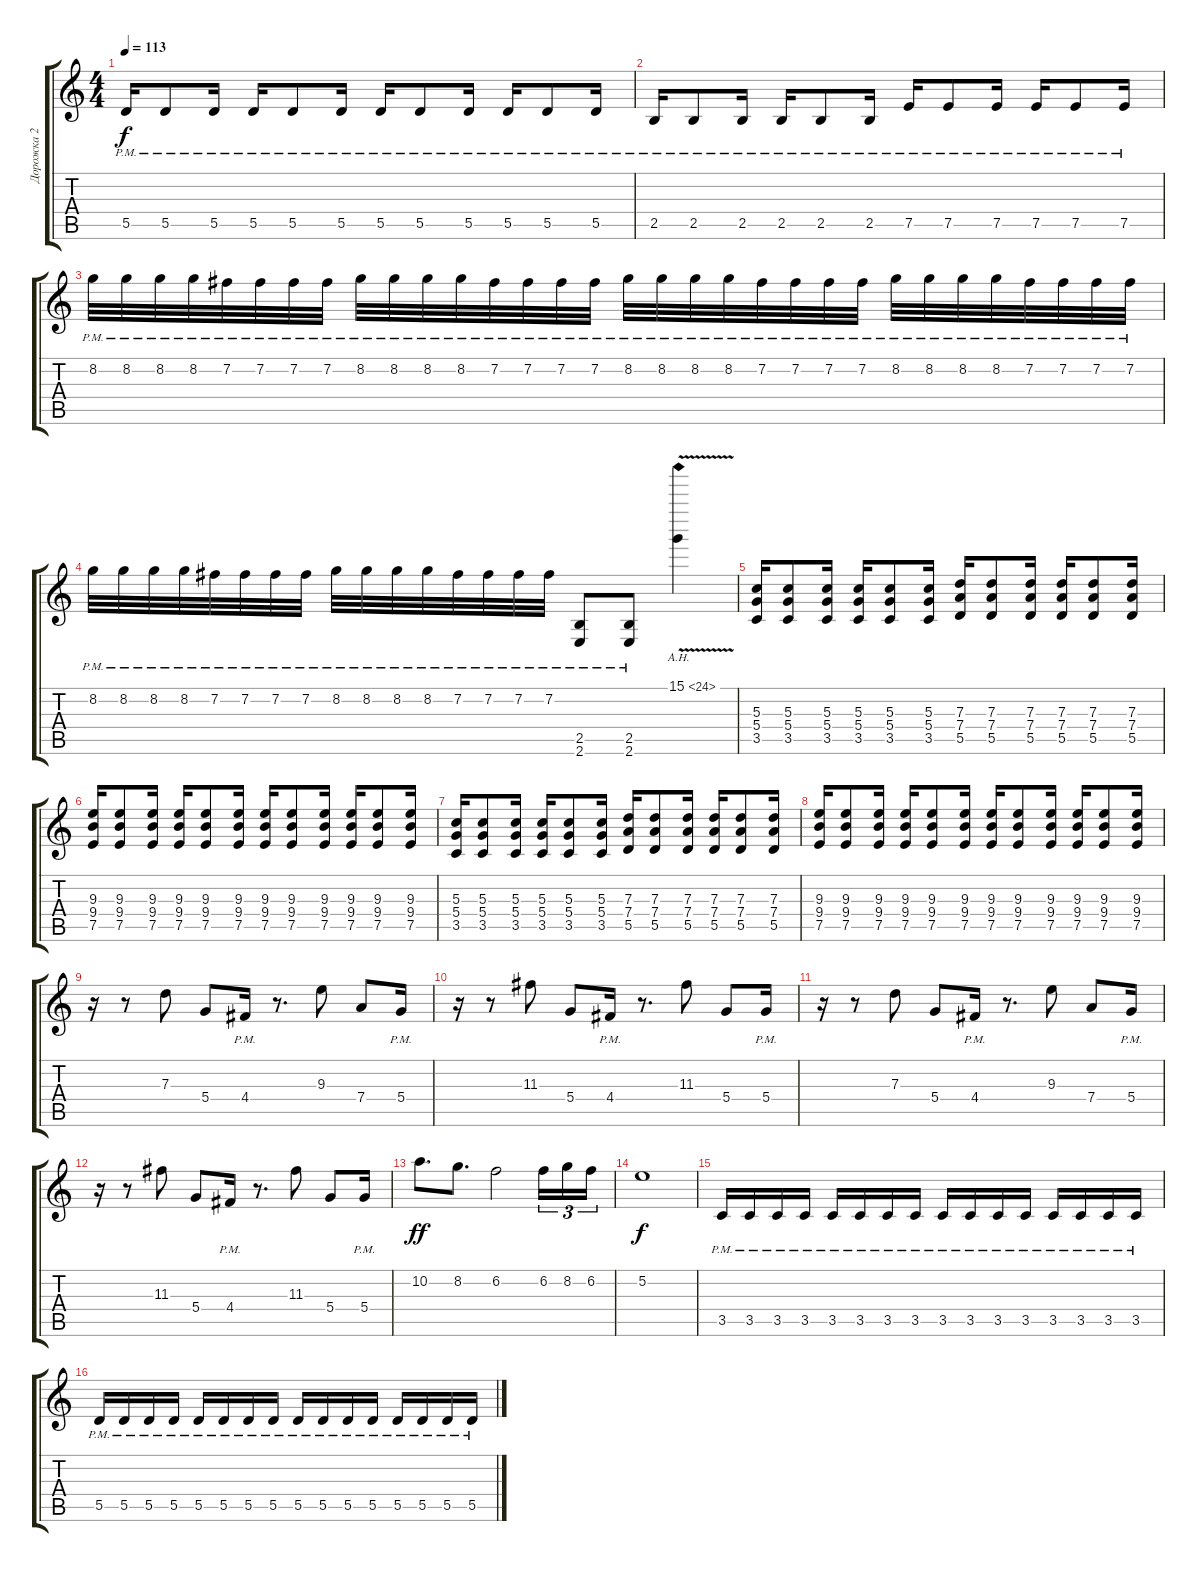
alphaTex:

\track ("Дорожка 2" "Дорожка 2") {instrument distortionguitar}
\staff {score tabs}
\tuning (E4 B3 G3 D3 A2 D2) {hide}
\ts (4 4)
\tempo 113
\clef g2
\ks c
5.5{pm}.16{dy f} 5.5{pm}.8 5.5{pm}.16 5.5{pm}.16 5.5{pm}.8 5.5{pm}.16 5.5{pm}.16 5.5{pm}.8 5.5{pm}.16 5.5{pm}.16 5.5{pm}.8 5.5{pm}.16 |
2.5{pm}.16 2.5{pm}.8 2.5{pm}.16 2.5{pm}.16 2.5{pm}.8 2.5{pm}.16 7.5{pm}.16 7.5{pm}.8 7.5{pm}.16 7.5{pm}.16 7.5{pm}.8 7.5{pm}.16 |
8.2{pm}.32 8.2{pm}.32 8.2{pm}.32 8.2{pm}.32 7.2{pm}.32 7.2{pm}.32 7.2{pm}.32 7.2{pm}.32 8.2{pm}.32 8.2{pm}.32 8.2{pm}.32 8.2{pm}.32 7.2{pm}.32 7.2{pm}.32 7.2{pm}.32 7.2{pm}.32 8.2{pm}.32 8.2{pm}.32 8.2{pm}.32 8.2{pm}.32 7.2{pm}.32 7.2{pm}.32 7.2{pm}.32 7.2{pm}.32 8.2{pm}.32 8.2{pm}.32 8.2{pm}.32 8.2{pm}.32 7.2{pm}.32 7.2{pm}.32 7.2{pm}.32 7.2{pm}.32 |
8.2{pm}.32 8.2{pm}.32 8.2{pm}.32 8.2{pm}.32 7.2{pm}.32 7.2{pm}.32 7.2{pm}.32 7.2{pm}.32 8.2{pm}.32 8.2{pm}.32 8.2{pm}.32 8.2{pm}.32 7.2{pm}.32 7.2{pm}.32 7.2{pm}.32 7.2{pm}.32 (2.5{pm} 2.6{pm}).8 (2.5{pm} 2.6{pm}).8 15.1{ah 9 v}.4 |
(5.3 5.4 3.5).16 (5.3 5.4 3.5).8 (5.3 5.4 3.5).16 (5.3 5.4 3.5).16 (5.3 5.4 3.5).8 (5.3 5.4 3.5).16 (7.3 7.4 5.5).16 (7.3 7.4 5.5).8 (7.3 7.4 5.5).16 (7.3 7.4 5.5).16 (7.3 7.4 5.5).8 (7.3 7.4 5.5).16 |
(9.3 9.4 7.5).16 (9.3 9.4 7.5).8 (9.3 9.4 7.5).16 (9.3 9.4 7.5).16 (9.3 9.4 7.5).8 (9.3 9.4 7.5).16 (9.3 9.4 7.5).16 (9.3 9.4 7.5).8 (9.3 9.4 7.5).16 (9.3 9.4 7.5).16 (9.3 9.4 7.5).8 (9.3 9.4 7.5).16 |
(5.3 5.4 3.5).16 (5.3 5.4 3.5).8 (5.3 5.4 3.5).16 (5.3 5.4 3.5).16 (5.3 5.4 3.5).8 (5.3 5.4 3.5).16 (7.3 7.4 5.5).16 (7.3 7.4 5.5).8 (7.3 7.4 5.5).16 (7.3 7.4 5.5).16 (7.3 7.4 5.5).8 (7.3 7.4 5.5).16 |
(9.3 9.4 7.5).16 (9.3 9.4 7.5).8 (9.3 9.4 7.5).16 (9.3 9.4 7.5).16 (9.3 9.4 7.5).8 (9.3 9.4 7.5).16 (9.3 9.4 7.5).16 (9.3 9.4 7.5).8 (9.3 9.4 7.5).16 (9.3 9.4 7.5).16 (9.3 9.4 7.5).8 (9.3 9.4 7.5).16 |
r.16 r.8 7.3.8 5.4.8 4.4{pm}.16 r.8{d} 9.3.8 7.4.8 5.4{pm}.16 |
r.16 r.8 11.3.8 5.4.8 4.4{pm}.16 r.8{d} 11.3.8 5.4.8 5.4{pm}.16 |
r.16 r.8 7.3.8 5.4.8 4.4{pm}.16 r.8{d} 9.3.8 7.4.8 5.4{pm}.16 |
r.16 r.8 11.3.8 5.4.8 4.4{pm}.16 r.8{d} 11.3.8 5.4.8 5.4{pm}.16 |
10.2.8{d dy ff} 8.2.8{d} 6.2.2 6.2.16{tu (3 2)} 8.2.16{tu (3 2)} 6.2.16{tu (3 2)} |
5.2.1{dy f} |
3.5{pm}.16 3.5{pm}.16 3.5{pm}.16 3.5{pm}.16 3.5{pm}.16 3.5{pm}.16 3.5{pm}.16 3.5{pm}.16 3.5{pm}.16 3.5{pm}.16 3.5{pm}.16 3.5{pm}.16 3.5{pm}.16 3.5{pm}.16 3.5{pm}.16 3.5{pm}.16 |
5.5{pm}.16 5.5{pm}.16 5.5{pm}.16 5.5{pm}.16 5.5{pm}.16 5.5{pm}.16 5.5{pm}.16 5.5{pm}.16 5.5{pm}.16 5.5{pm}.16 5.5{pm}.16 5.5{pm}.16 5.5{pm}.16 5.5{pm}.16 5.5{pm}.16 5.5{pm}.16
